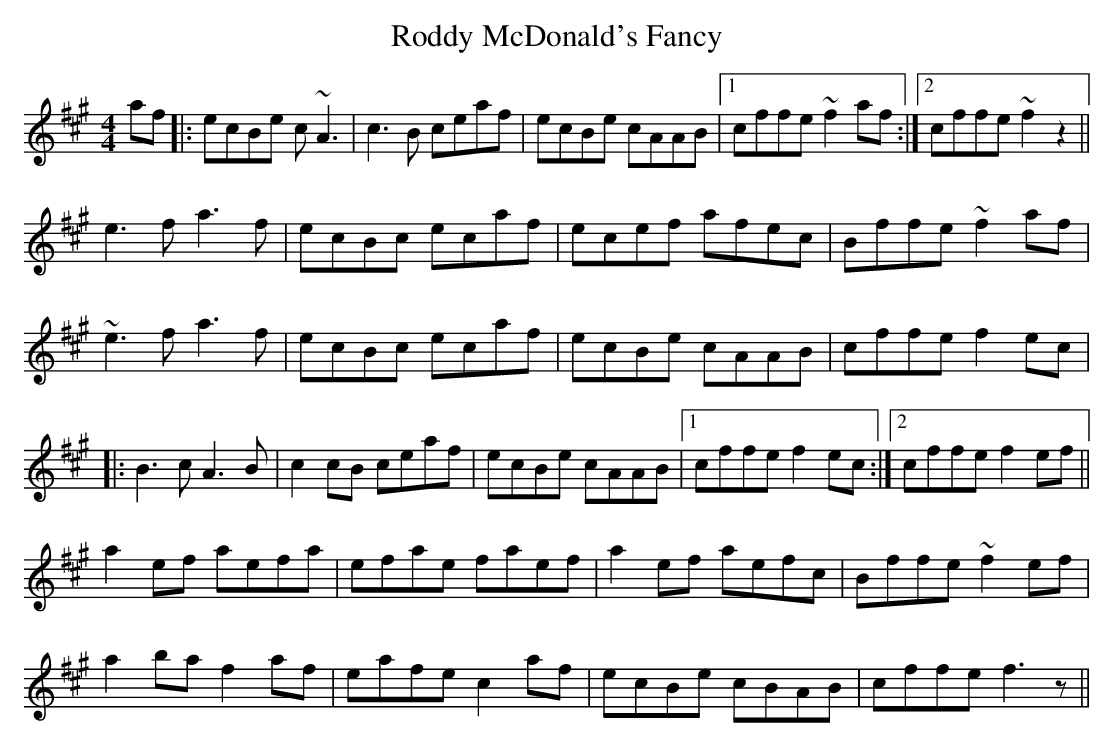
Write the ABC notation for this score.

X:1
T: Roddy McDonald's Fancy
M: 4/4
L: 1/8
K: Amaj
af|:ecBe c ~A3|c3 B ceaf|ecBe cAAB|1 cffe ~f2 af:|2 cffe ~f2 z2||
e3 f a3f|ecBc ecaf|ecef afec|Bffe ~f2 af|
~e3 f a3 f|ecBc ecaf|ecBe cAAB|cffe f2 ec|
|:B3 c A3 B|c2 cB ceaf|ecBe cAAB|1 cffe f2 ec:|2 cffe f2 ef||
a2 ef aefa|efae faef|a2 ef aefc|Bffe ~f2 ef|
a2 ba f2 af|eafe c2 af|ecBe cBAB|cffe f3 z||
